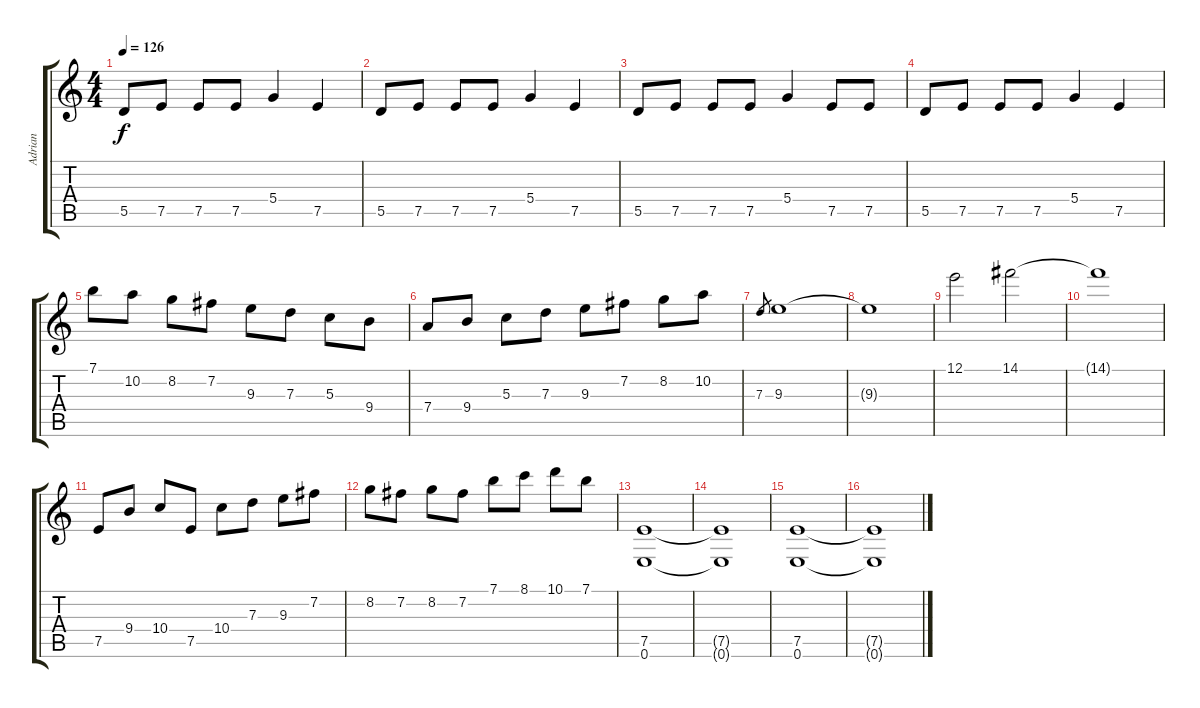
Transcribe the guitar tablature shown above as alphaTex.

\track ("Adrian" "Adrian") {instrument distortionguitar}
\staff {score tabs}
\tuning (E4 B3 G3 D3 A2 E2) {hide}
\ts (4 4)
\tempo 126
\clef g2
\ks c
5.5.8{dy f} 7.5.8 7.5.8 7.5.8 5.4.4 7.5.4 |
5.5.8 7.5.8 7.5.8 7.5.8 5.4.4 7.5.4 |
5.5.8 7.5.8 7.5.8 7.5.8 5.4.4 7.5.8 7.5.8 |
5.5.8 7.5.8 7.5.8 7.5.8 5.4.4 7.5.4 |
7.1.8{volume 14 instrument distortionguitar} 10.2.8 8.2.8 7.2.8 9.3.8 7.3.8 5.3.8 9.4.8 |
7.4.8 9.4.8 5.3.8 7.3.8 9.3.8 7.2.8 8.2.8 10.2.8 |
7.3.8{gr} 9.3.1 |
9.3{t}.1 |
12.1.2 14.1.2 |
14.1{t}.1 |
7.5.8 9.4.8 10.4.8 7.5.8 10.4.8 7.3.8 9.3.8 7.2.8 |
8.2.8 7.2.8 8.2.8 7.2.8 7.1.8 8.1.8 10.1.8 7.1.8 |
(7.5 0.6).1{volume 10 instrument distortionguitar} |
(7.5{t} 0.6{t}).1 |
(7.5 0.6).1 |
(7.5{t} 0.6{t}).1
